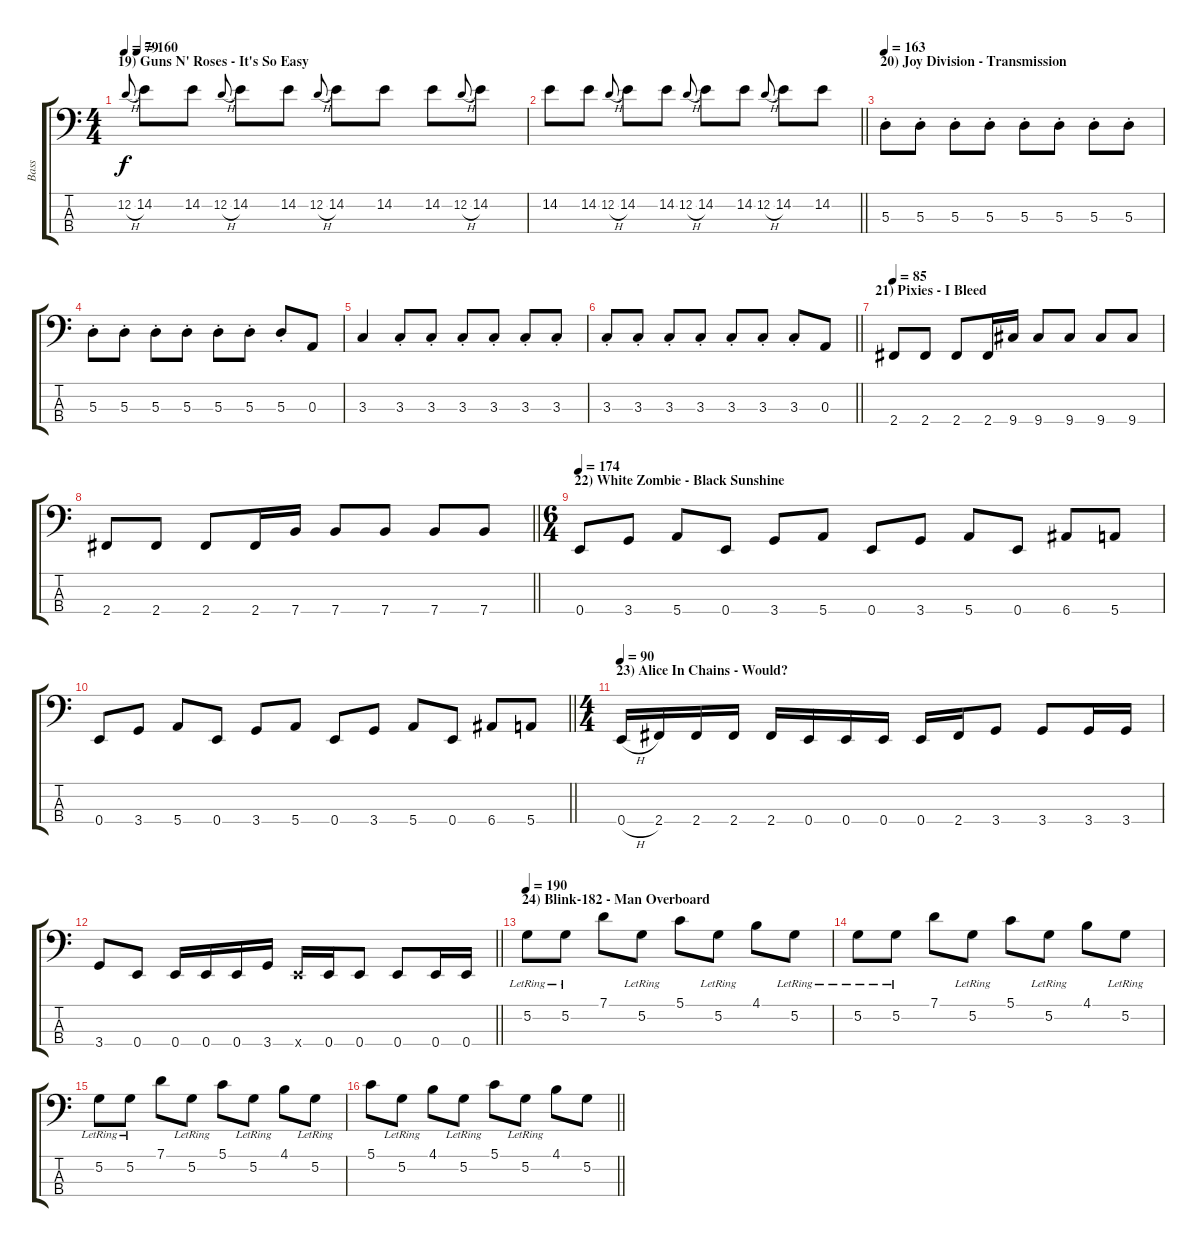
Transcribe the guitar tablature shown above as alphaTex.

\track ("Bass" "Bass") {instrument electricbassfinger}
\staff {score tabs}
\tuning (G2 D2 A1 E1) {hide}
\ts (4 4)
\section ("" "19) Guns N' Roses - It's So Easy")
\tempo 79
\tempo (160 0.03125)
\clef f4
\ks c
12.2{h}.8{gr onbeat dy f} 14.2.8 14.2.8 12.2{h}.8{gr onbeat} 14.2.8 14.2.8 12.2{h}.8{gr onbeat} 14.2.8 14.2.8 14.2.8 12.2{h}.8{gr onbeat} 14.2.8 |
\barLineRight lightlight
14.2.8 14.2.8 12.2{h}.8{gr onbeat} 14.2.8 14.2.8 12.2{h}.8{gr onbeat} 14.2.8 14.2.8 12.2{h}.8{gr onbeat} 14.2.8 14.2.8 |
\section ("" "20) Joy Division - Transmission")
\tempo 163
5.3{st}.8 5.3{st}.8 5.3{st}.8 5.3{st}.8 5.3{st}.8 5.3{st}.8 5.3{st}.8 5.3{st}.8 |
5.3{st}.8 5.3{st}.8 5.3{st}.8 5.3{st}.8 5.3{st}.8 5.3{st}.8 5.3{st}.8 0.3.8 |
3.3.4 3.3{st}.8 3.3{st}.8 3.3{st}.8 3.3{st}.8 3.3{st}.8 3.3{st}.8 |
\barLineRight lightlight
3.3{st}.8 3.3{st}.8 3.3{st}.8 3.3{st}.8 3.3{st}.8 3.3{st}.8 3.3{st}.8 0.3.8 |
\section ("" "21) Pixies - I Bleed")
\tempo 85
2.4.8 2.4.8 2.4.8 2.4.16 9.4.16 9.4.8 9.4.8 9.4.8 9.4.8 |
\barLineRight lightlight
2.4.8 2.4.8 2.4.8 2.4.16 7.4.16 7.4.8 7.4.8 7.4.8 7.4.8 |
\ts (6 4)
\section ("" "22) White Zombie - Black Sunshine")
\tempo 174
0.4.8 3.4.8 5.4.8 0.4.8 3.4.8 5.4.8 0.4.8 3.4.8 5.4.8 0.4.8 6.4.8 5.4.8 |
\barLineRight lightlight
0.4.8 3.4.8 5.4.8 0.4.8 3.4.8 5.4.8 0.4.8 3.4.8 5.4.8 0.4.8 6.4.8 5.4.8 |
\ts (4 4)
\section ("" "23) Alice In Chains - Would?")
\tempo 90
0.4{h}.16 2.4.16 2.4.16 2.4.16 2.4.16 0.4.16 0.4.16 0.4.16 0.4.16 2.4.16 3.4.8 3.4.8 3.4.16 3.4.16 |
\barLineRight lightlight
3.4.8 0.4.8 0.4.16 0.4.16 0.4.16 3.4.16 0.4{x}.16 0.4.16 0.4.8 0.4.8 0.4.16 0.4.16 |
\section ("" "24) Blink-182 - Man Overboard")
\tempo 190
5.2{lr}.8 5.2{lr}.8 7.1.8 5.2{lr}.8 5.1.8 5.2{lr}.8 4.1.8 5.2{lr}.8 |
5.2{lr}.8 5.2{lr}.8 7.1.8 5.2{lr}.8 5.1.8 5.2{lr}.8 4.1.8 5.2{lr}.8 |
5.2{lr}.8 5.2{lr}.8 7.1.8 5.2{lr}.8 5.1.8 5.2{lr}.8 4.1.8 5.2{lr}.8 |
\barLineRight lightlight
5.1.8 5.2{lr}.8 4.1.8 5.2{lr}.8 5.1.8 5.2{lr}.8 4.1.8 5.2.8
